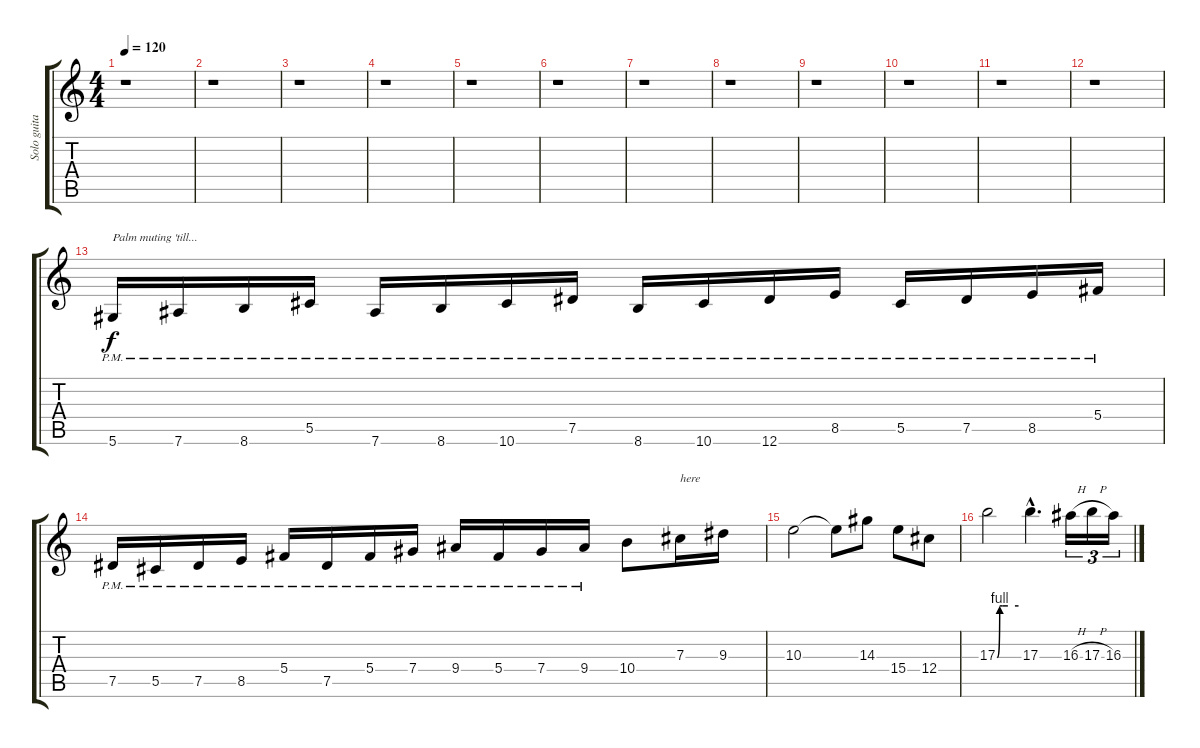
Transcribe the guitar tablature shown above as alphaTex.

\track ("Solo guitar" "Solo guita") {instrument distortionguitar}
\staff {score tabs}
\tuning (Eb4 Bb3 Gb3 Db3 Ab2 Eb2) {hide}
\ts (4 4)
\tempo 120
\clef g2
\ks c
r.1{dy f} |
r.1 |
r.1 |
r.1 |
r.1 |
r.1 |
r.1 |
r.1 |
r.1 |
r.1 |
r.1 |
r.1 |
5.6{pm}.16{txt "Palm muting 'till..."} 7.6{pm}.16 8.6{pm}.16 5.5{pm}.16 7.6{pm}.16 8.6{pm}.16 10.6{pm}.16 7.5{pm}.16 8.6{pm}.16 10.6{pm}.16 12.6{pm}.16 8.5{pm}.16 5.5{pm}.16 7.5{pm}.16 8.5{pm}.16 5.4{pm}.16 |
7.5{pm}.16 5.5{pm}.16 7.5{pm}.16 8.5{pm}.16 5.4{pm}.16 7.5{pm}.16 5.4{pm}.16 7.4{pm}.16 9.4{pm}.16 5.4{pm}.16 7.4{pm}.16 9.4{pm}.16 10.4.8 7.3.16{txt "here"} 9.3.16 |
10.3.2 10.3{t}.8 14.3.8 15.4.8 12.4.8 |
17.3{be (custom 0 0 7 4 15 4 30 4 60 4)}.2 17.3{hac}.4{d} 16.3{h}.16{tu (3 2)} 17.3{h}.16{tu (3 2)} 16.3.16{tu (3 2)}
